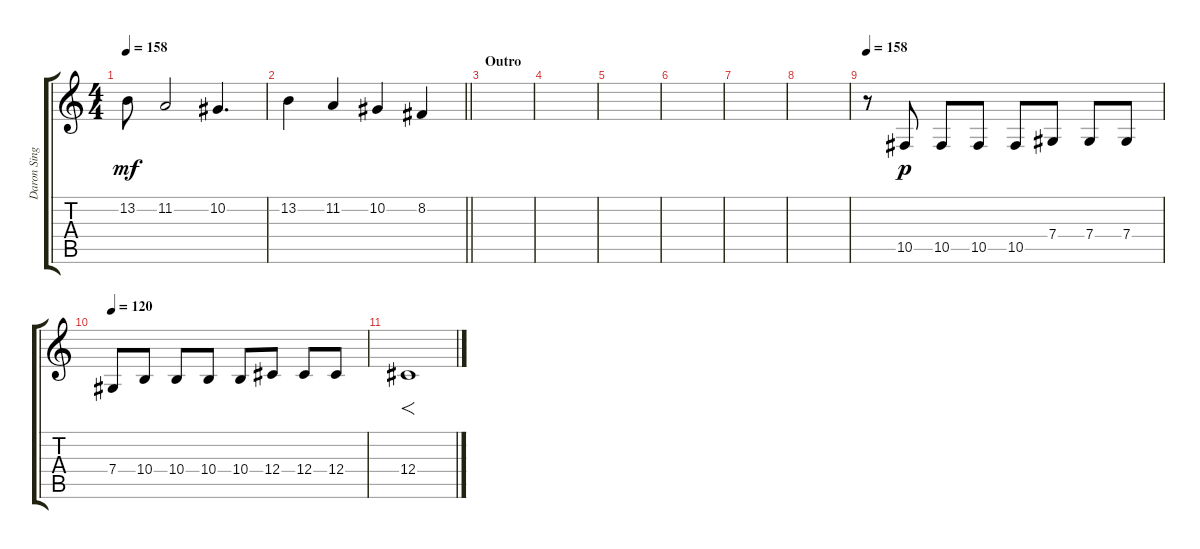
\track ("Daron Singing" "Daron Sing") {instrument violin}
\staff {score tabs}
\tuning (Eb4 Bb3 Gb3 Db3 Ab2 Db2) {hide}
\ts (4 4)
\tempo 158
\clef g2
\ks c
13.2.8{dy mf} 11.2.2 10.2.4{d} |
\barLineRight lightlight
13.2.4 11.2.4 10.2.4 8.2.4 |
\section ("" "Outro")
|
|
|
|
|
|
\tempo 158
r.8 10.5.8{dy p} 10.5.8 10.5.8 10.5.8 7.4.8 7.4.8 7.4.8 |
\tempo 120
7.4.8 10.4.8 10.4.8 10.4.8 10.4.8 12.4.8 12.4.8 12.4.8 |
12.4.1{f}
